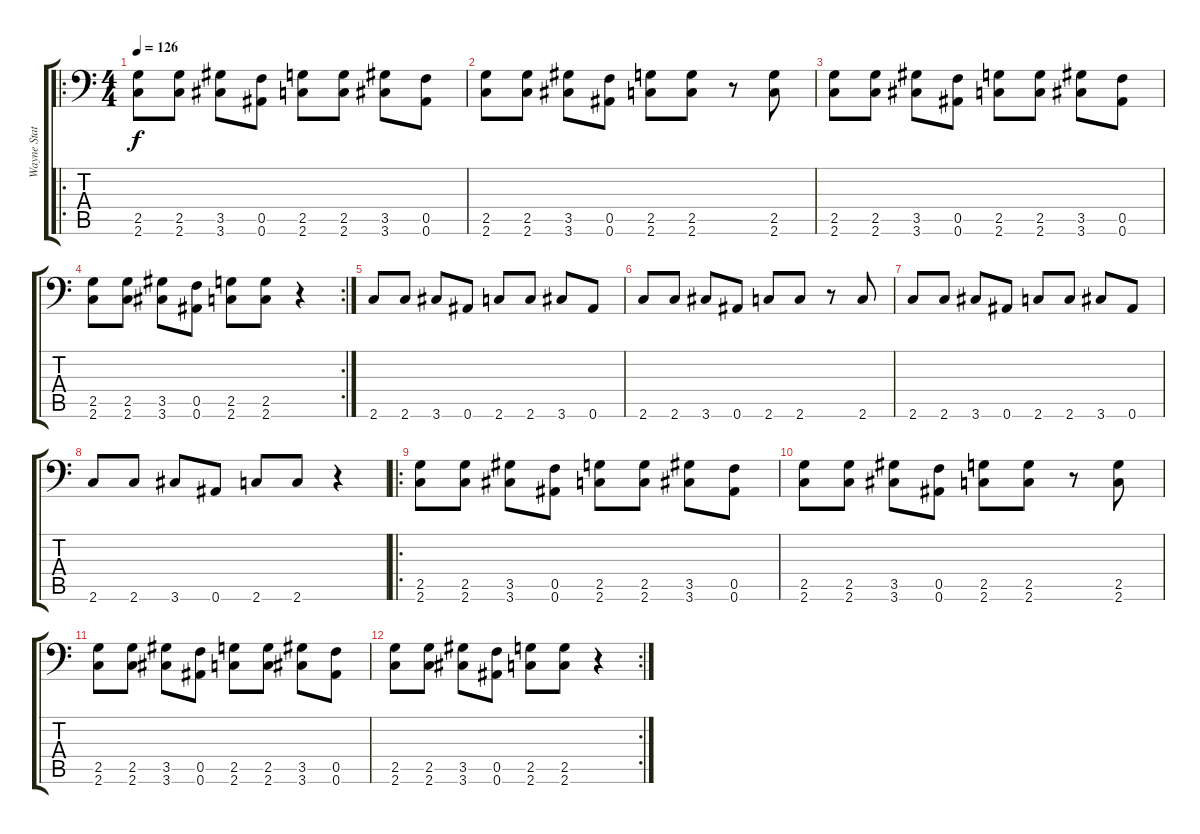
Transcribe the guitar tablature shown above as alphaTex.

\track ("Wayne Static" "Wayne Stat") {instrument distortionguitar}
\staff {score tabs}
\tuning (C4 G3 Eb3 Bb2 F2 Bb1) {hide}
\ro
\ts (4 4)
\tempo 126
\clef f4
\ks c
(2.5 2.6).8{dy f} (2.5 2.6).8 (3.5 3.6).8 (0.5 0.6).8 (2.5 2.6).8 (2.5 2.6).8 (3.5 3.6).8 (0.5 0.6).8 |
(2.5 2.6).8 (2.5 2.6).8 (3.5 3.6).8 (0.5 0.6).8 (2.5 2.6).8 (2.5 2.6).8 r.8 (2.5 2.6).8 |
(2.5 2.6).8 (2.5 2.6).8 (3.5 3.6).8 (0.5 0.6).8 (2.5 2.6).8 (2.5 2.6).8 (3.5 3.6).8 (0.5 0.6).8 |
\rc 2
(2.5 2.6).8 (2.5 2.6).8 (3.5 3.6).8 (0.5 0.6).8 (2.5 2.6).8 (2.5 2.6).8 r.4 |
2.6.8 2.6.8 3.6.8 0.6.8 2.6.8 2.6.8 3.6.8 0.6.8 |
2.6.8 2.6.8 3.6.8 0.6.8 2.6.8 2.6.8 r.8 2.6.8 |
2.6.8 2.6.8 3.6.8 0.6.8 2.6.8 2.6.8 3.6.8 0.6.8 |
2.6.8 2.6.8 3.6.8 0.6.8 2.6.8 2.6.8 r.4 |
\ro
(2.5 2.6).8 (2.5 2.6).8 (3.5 3.6).8 (0.5 0.6).8 (2.5 2.6).8 (2.5 2.6).8 (3.5 3.6).8 (0.5 0.6).8 |
(2.5 2.6).8 (2.5 2.6).8 (3.5 3.6).8 (0.5 0.6).8 (2.5 2.6).8 (2.5 2.6).8 r.8 (2.5 2.6).8 |
(2.5 2.6).8 (2.5 2.6).8 (3.5 3.6).8 (0.5 0.6).8 (2.5 2.6).8 (2.5 2.6).8 (3.5 3.6).8 (0.5 0.6).8 |
\rc 2
(2.5 2.6).8 (2.5 2.6).8 (3.5 3.6).8 (0.5 0.6).8 (2.5 2.6).8 (2.5 2.6).8 r.4
